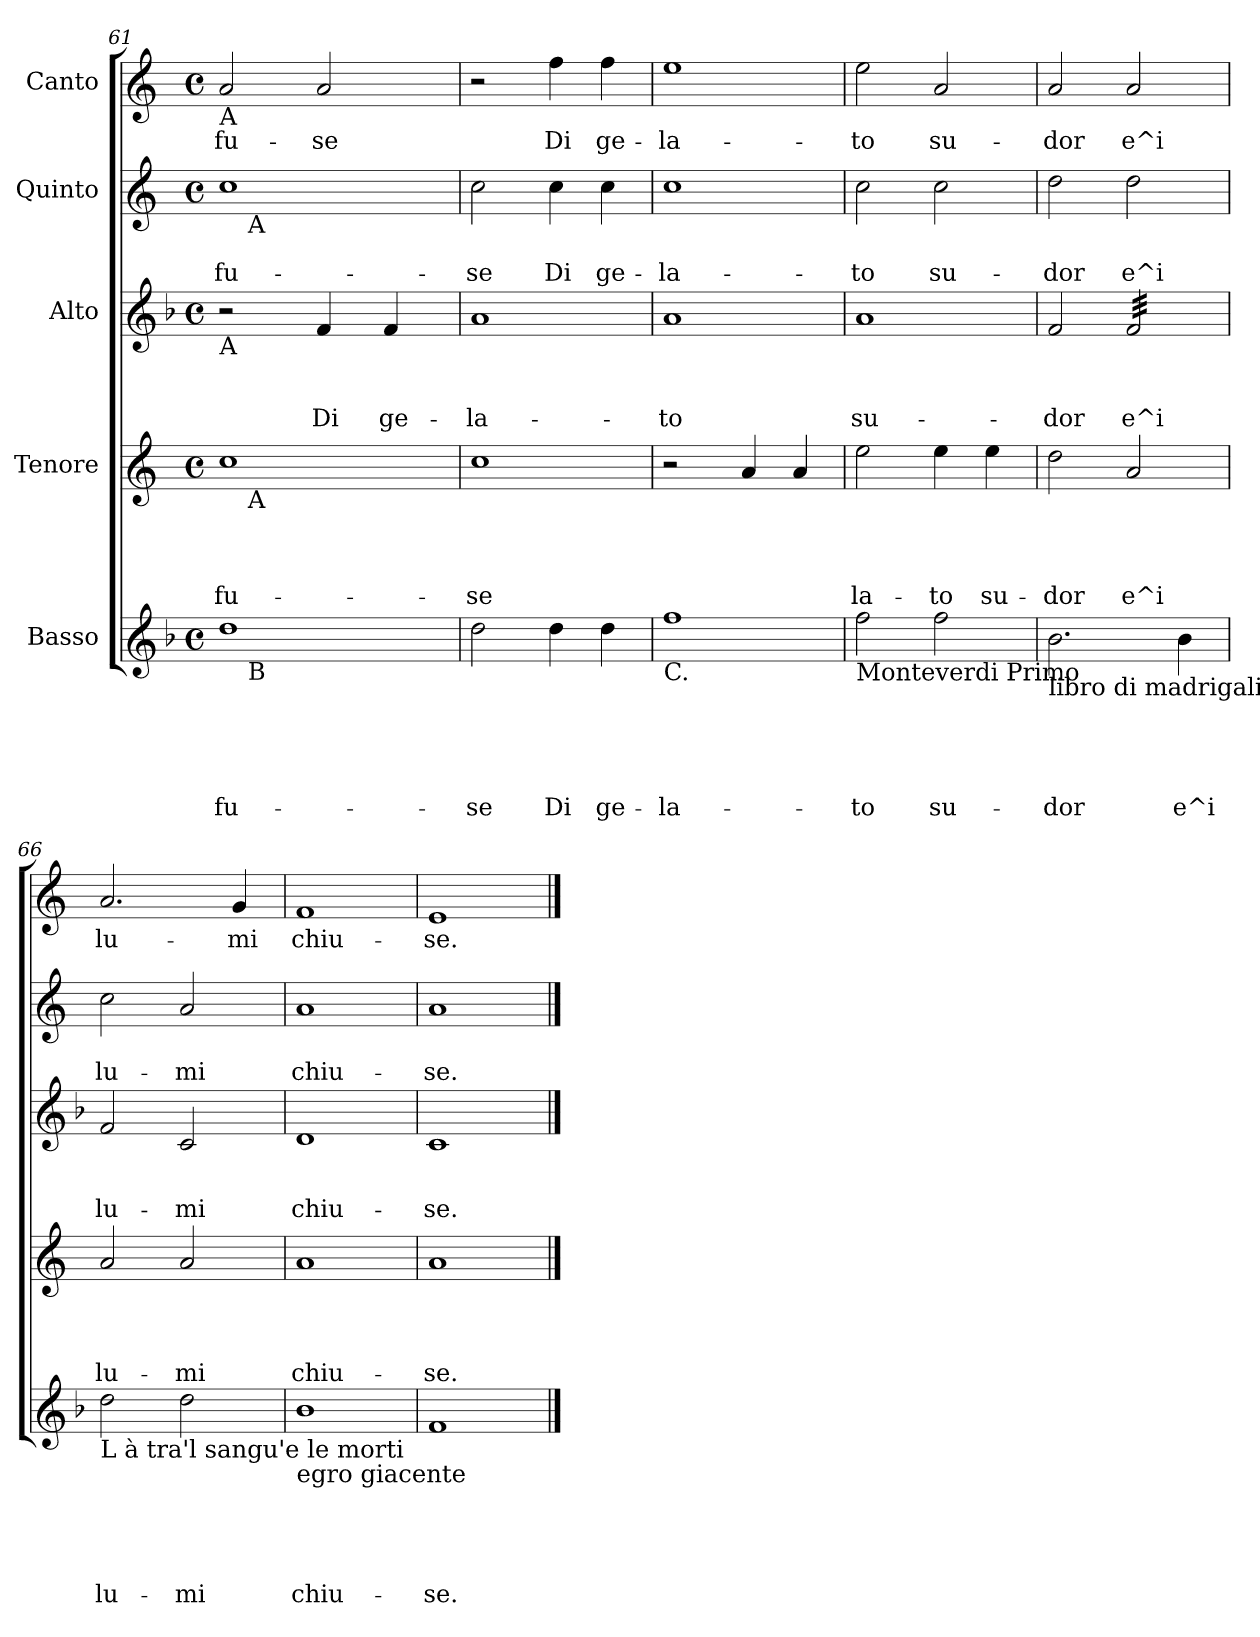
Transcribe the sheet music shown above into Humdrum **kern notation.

**kern	**text	**text	**text	**text	**text	**kern	**text	**text	**text	**text	**kern	**text	**text	**text	**kern	**text	**text	**kern	**text
*part5	*part5	*part5	*part5	*part5	*part5	*part4	*part4	*part4	*part4	*part4	*part3	*part3	*part3	*part3	*part2	*part2	*part2	*part1	*part1
*staff5	*staff5	*staff5	*staff5	*staff5	*staff5	*staff4	*staff4	*staff4	*staff4	*staff4	*staff3	*staff3	*staff3	*staff3	*staff2	*staff2	*staff2	*staff1	*staff1
*I"Basso	*	*	*	*	*	*I"Tenore	*	*	*	*	*I"Alto	*	*	*	*I"Quinto	*	*	*I"Canto	*
!!LO:PB:g=z
*clefG2	*	*	*	*	*	*clefG2	*	*	*	*	*clefG2	*	*	*	*clefG2	*	*	*clefG2	*
*k[b-]	*	*	*	*	*	*k[]	*	*	*	*	*k[b-]	*	*	*	*k[]	*	*	*k[]	*
*F:	*	*	*	*	*	*C:	*	*	*	*	*F:	*	*	*	*C:	*	*	*C:	*
*M4/4	*	*	*	*	*	*M4/4	*	*	*	*	*M4/4	*	*	*	*M4/4	*	*	*M4/4	*
*met(c)	*	*	*	*	*	*met(c)	*	*	*	*	*met(c)	*	*	*	*met(c)	*	*	*met(c)	*
=61	=61	=61	=61	=61	=61	=61	=61	=61	=61	=61	=61	=61	=61	=61	=61	=61	=61	=61	=61
!	!	!	!	!	!	!	!	!	!	!	!	!	!	!	!	!	!	!LO:TX:b:t=A	!
!	!	!	!	!	!	!	!	!	!	!	!LO:TX:b:t=A	!	!	!	!	!	!	!	!
!	!	!	!	!	!LO:LY:b	!	!	!	!	!LO:LY:b	!	!	!	!	!	!	!LO:LY:b	!	!LO:LY:b
*^	*	*	*	*	*	*^	*	*	*	*	*	*	*	*	*^	*	*	*	*
1dd	16.ryy	.	.	.	.	-fu-	1cc	16.ryy	.	.	.	-fu-	2r	.	.	.	1cc	16.ryy	.	-fu-	2a/	-fu-
!	!	!	!	!	!	!	!	!	!	!	!	!	!	!	!	!	!	!LO:TX:b:t=A	!	!	!	!
!	!	!	!	!	!	!	!	!LO:TX:b:t=A	!	!	!	!	!	!	!	!	!	!	!	!	!	!
!	!LO:TX:b:t=B	!	!	!	!	!	!	!	!	!	!	!	!	!	!	!	!	!	!	!	!	!
.	2ryy	.	.	.	.	.	.	2ryy	.	.	.	.	.	.	.	.	.	2ryy	.	.	.	.
!	!	!	!	!	!	!	!	!	!	!	!	!	!	!	!	!LO:LY:b	!	!	!	!	!	!LO:LY:b
.	.	.	.	.	.	.	.	.	.	.	.	.	4f/	.	.	Di	.	.	.	.	2a/	-se
.	4ryy	.	.	.	.	.	.	4ryy	.	.	.	.	.	.	.	.	.	4ryy	.	.	.	.
!	!	!	!	!	!	!	!	!	!	!	!	!	!	!	!	!LO:LY:b	!	!	!	!	!	!
.	.	.	.	.	.	.	.	.	.	.	.	.	4f/	.	.	ge-	.	.	.	.	.	.
.	8ryy	.	.	.	.	.	.	8ryy	.	.	.	.	.	.	.	.	.	8ryy	.	.	.	.
.	32ryy	.	.	.	.	.	.	32ryy	.	.	.	.	.	.	.	.	.	32ryy	.	.	.	.
=62	=62	=62	=62	=62	=62	=62	=62	=62	=62	=62	=62	=62	=62	=62	=62	=62	=62	=62	=62	=62	=62	=62
!	!	!	!	!	!	!LO:LY:b	!	!	!	!	!	!LO:LY:b	!	!	!	!LO:LY:b	!	!	!	!LO:LY:b	!	!
*v	*v	*	*	*	*	*	*	*	*	*	*	*	*	*	*	*	*v	*v	*	*	*	*
*	*	*	*	*	*	*v	*v	*	*	*	*	*	*	*	*	*	*	*	*	*
2dd\	.	.	.	.	-se	1cc	.	.	.	-se	1a	.	.	-la-	2cc\	.	-se	2r	.
!	!	!	!	!	!LO:LY:b	!	!	!	!	!	!	!	!	!	!	!	!LO:LY:b	!	!LO:LY:b
4dd\	.	.	.	.	Di	.	.	.	.	.	.	.	.	.	4cc\	.	Di	4ff\	Di
!	!	!	!	!	!LO:LY:b	!	!	!	!	!	!	!	!	!	!	!	!LO:LY:b	!	!LO:LY:b
4dd\	.	.	.	.	ge-	.	.	.	.	.	.	.	.	.	4cc\	.	ge-	4ff\	ge-
=63	=63	=63	=63	=63	=63	=63	=63	=63	=63	=63	=63	=63	=63	=63	=63	=63	=63	=63	=63
!LO:TX:b:t=C.	!	!	!	!	!	!	!	!	!	!	!	!	!	!	!	!	!	!	!
!	!	!	!	!	!LO:LY:b	!	!	!	!	!	!	!	!	!LO:LY:b	!	!	!LO:LY:b	!	!LO:LY:b
1ff	.	.	.	.	-la-	2r	.	.	.	.	1a	.	.	-to	1cc	.	-la-	1ee	-la-
.	.	.	.	.	.	4a/	.	.	.	.	.	.	.	.	.	.	.	.	.
.	.	.	.	.	.	4a/	.	.	.	.	.	.	.	.	.	.	.	.	.
=64	=64	=64	=64	=64	=64	=64	=64	=64	=64	=64	=64	=64	=64	=64	=64	=64	=64	=64	=64
!LO:TX:b:t=Monteverdi Primo	!	!	!	!	!	!	!	!	!	!	!	!	!	!	!	!	!	!	!
!	!	!	!	!	!LO:LY:b	!	!	!	!	!LO:LY:b	!	!	!	!LO:LY:b	!	!	!LO:LY:b	!	!LO:LY:b
2ff\	.	.	.	.	-to	2ee\	.	.	.	la-	1a	.	.	su-	2cc\	.	-to	2ee\	-to
!	!	!	!	!	!LO:LY:b	!	!	!	!	!LO:LY:b	!	!	!	!	!	!	!LO:LY:b	!	!LO:LY:b
2ff\	.	.	.	.	su-	4ee\	.	.	.	-to	.	.	.	.	2cc\	.	su-	2a/	su-
!	!	!	!	!	!	!	!	!	!	!LO:LY:b	!	!	!	!	!	!	!	!	!
.	.	.	.	.	.	4ee\	.	.	.	su-	.	.	.	.	.	.	.	.	.
=65	=65	=65	=65	=65	=65	=65	=65	=65	=65	=65	=65	=65	=65	=65	=65	=65	=65	=65	=65
!LO:TX:b:t=libro di madrigali	!	!	!	!	!	!	!	!	!	!	!	!	!	!	!	!	!	!	!
!	!	!	!	!	!LO:LY:b	!	!	!	!	!LO:LY:b	!	!	!	!LO:LY:b	!	!	!LO:LY:b	!	!LO:LY:b
2.b-\	.	.	.	.	-dor	2dd\	.	.	.	-dor	2f/	.	.	-dor	2dd\	.	-dor	2a/	-dor
!	!	!	!	!	!	!	!	!	!	!LO:LY:b	!	!	!	!LO:LY:b	!	!	!LO:LY:b	!	!LO:LY:b
*	*	*	*	*	*	*	*	*	*	*	*tremolo	*	*	*	*	*	*	*	*
.	.	.	.	.	.	2a/	.	.	.	e^i	32f/LLL	.	.	e^i	2dd\	.	e^i	2a/	e^i
.	.	.	.	.	.	.	.	.	.	.	32f/	.	.	.	.	.	.	.	.
.	.	.	.	.	.	.	.	.	.	.	32f/	.	.	.	.	.	.	.	.
.	.	.	.	.	.	.	.	.	.	.	32f/	.	.	.	.	.	.	.	.
.	.	.	.	.	.	.	.	.	.	.	32f/	.	.	.	.	.	.	.	.
.	.	.	.	.	.	.	.	.	.	.	32f/	.	.	.	.	.	.	.	.
.	.	.	.	.	.	.	.	.	.	.	32f/	.	.	.	.	.	.	.	.
.	.	.	.	.	.	.	.	.	.	.	32f/	.	.	.	.	.	.	.	.
!	!	!	!	!	!LO:LY:b	!	!	!	!	!	!	!	!	!	!	!	!	!	!
4b-\	.	.	.	.	e^i	.	.	.	.	.	32f/	.	.	.	.	.	.	.	.
.	.	.	.	.	.	.	.	.	.	.	32f/	.	.	.	.	.	.	.	.
.	.	.	.	.	.	.	.	.	.	.	32f/	.	.	.	.	.	.	.	.
.	.	.	.	.	.	.	.	.	.	.	32f/	.	.	.	.	.	.	.	.
.	.	.	.	.	.	.	.	.	.	.	32f/	.	.	.	.	.	.	.	.
.	.	.	.	.	.	.	.	.	.	.	32f/	.	.	.	.	.	.	.	.
.	.	.	.	.	.	.	.	.	.	.	32f/	.	.	.	.	.	.	.	.
.	.	.	.	.	.	.	.	.	.	.	32f/JJJ	.	.	.	.	.	.	.	.
*	*	*	*	*	*	*	*	*	*	*	*Xtremolo	*	*	*	*	*	*	*	*
=66	=66	=66	=66	=66	=66	=66	=66	=66	=66	=66	=66	=66	=66	=66	=66	=66	=66	=66	=66
!LO:TX:b:t=L à tra'l sangu'e le morti	!	!	!	!	!	!	!	!	!	!	!	!	!	!	!	!	!	!	!
!	!	!	!	!	!LO:LY:b	!	!	!	!	!LO:LY:b	!	!	!	!LO:LY:b	!	!	!LO:LY:b	!	!LO:LY:b
2dd\	.	.	.	.	lu-	2a/	.	.	.	lu-	2f/	.	.	lu-	2cc\	.	lu-	2.a/	lu-
!	!	!	!	!	!LO:LY:b	!	!	!	!	!LO:LY:b	!	!	!	!LO:LY:b	!	!	!LO:LY:b	!	!
2dd\	.	.	.	.	-mi	2a/	.	.	.	-mi	2c/	.	.	-mi	2a/	.	-mi	.	.
!	!	!	!	!	!	!	!	!	!	!	!	!	!	!	!	!	!	!	!LO:LY:b
.	.	.	.	.	.	.	.	.	.	.	.	.	.	.	.	.	.	4g/	-mi
=67	=67	=67	=67	=67	=67	=67	=67	=67	=67	=67	=67	=67	=67	=67	=67	=67	=67	=67	=67
!LO:TX:b:t=egro giacente	!	!	!	!	!	!	!	!	!	!	!	!	!	!	!	!	!	!	!
!	!	!	!	!	!LO:LY:b	!	!	!	!	!LO:LY:b	!	!	!	!LO:LY:b	!	!	!LO:LY:b	!	!LO:LY:b
1b-	.	.	.	.	chiu-	1a	.	.	.	chiu-	1d	.	.	chiu-	1a	.	chiu-	1f	chiu-
=68	=68	=68	=68	=68	=68	=68	=68	=68	=68	=68	=68	=68	=68	=68	=68	=68	=68	=68	=68
!	!	!	!	!	!LO:LY:b	!	!	!	!	!LO:LY:b	!	!	!	!LO:LY:b	!	!	!LO:LY:b	!	!LO:LY:b
1f	.	.	.	.	-se.	1a	.	.	.	-se.	1c	.	.	-se.	1a	.	-se.	1e	-se.
==	==	==	==	==	==	==	==	==	==	==	==	==	==	==	==	==	==	==	==
*-	*-	*-	*-	*-	*-	*-	*-	*-	*-	*-	*-	*-	*-	*-	*-	*-	*-	*-	*-
